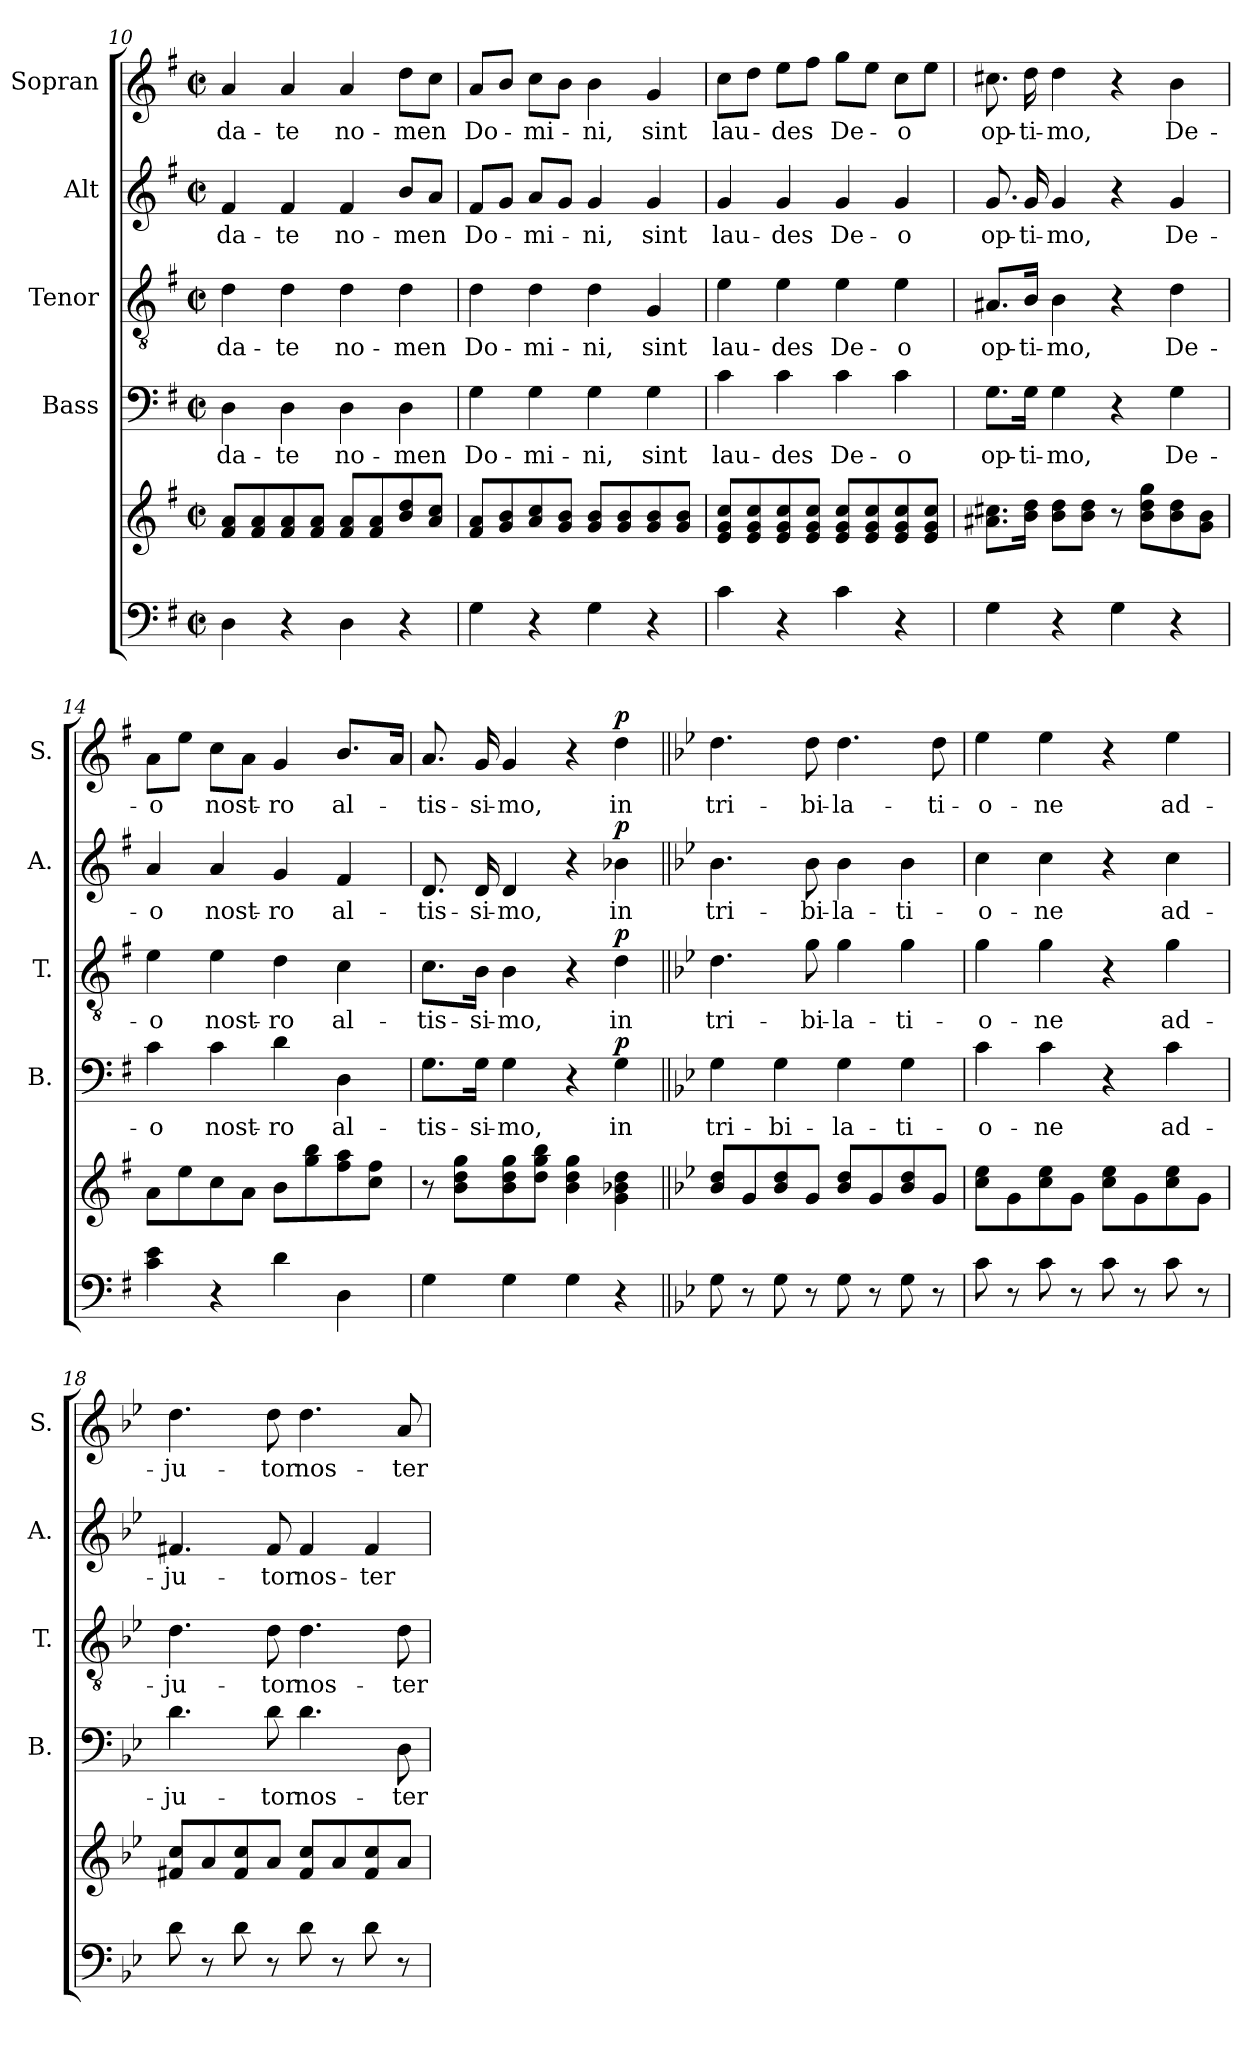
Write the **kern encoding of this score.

**kern	**kern	**kern	**text	**dynam	**kern	**text	**dynam	**kern	**text	**dynam	**kern	**text	**dynam
*part5	*part5	*part4	*part4	*part4	*part3	*part3	*part3	*part2	*part2	*part2	*part1	*part1	*part1
*staff6	*staff5	*staff4	*staff4	*staff4	*staff3	*staff3	*staff3	*staff2	*staff2	*staff2	*staff1	*staff1	*staff1
*	*	*I"Bass	*	*	*I"Tenor	*	*	*I"Alt	*	*	*I"Sopran	*	*
*	*	*I'B.	*	*	*I'T.	*	*	*I'A.	*	*	*I'S.	*	*
*clefF4	*clefG2	*clefF4	*	*	*clefGv2	*	*	*clefG2	*	*	*clefG2	*	*
*k[f#]	*k[f#]	*k[f#]	*	*	*k[f#]	*	*	*k[f#]	*	*	*k[f#]	*	*
*G:	*G:	*G:	*	*	*G:	*	*	*G:	*	*	*G:	*	*
*M2/2	*M2/2	*M2/2	*	*	*M2/2	*	*	*M2/2	*	*	*M2/2	*	*
*met(c|)	*met(c|)	*met(c|)	*	*	*met(c|)	*	*	*met(c|)	*	*	*met(c|)	*	*
=10	=10	=10	=10	=10	=10	=10	=10	=10	=10	=10	=10	=10	=10
!	!	!	!LO:LY:b	!	!	!LO:LY:b	!	!	!LO:LY:b	!	!	!LO:LY:b	!
4D\	8f#/ 8a/L	4D\	-da-	.	4d\	-da-	.	4f#/	-da-	.	4a/	-da-	.
.	8f#/ 8a/	.	.	.	.	.	.	.	.	.	.	.	.
!	!	!	!LO:LY:b	!	!	!LO:LY:b	!	!	!LO:LY:b	!	!	!LO:LY:b	!
4r	8f#/ 8a/	4D\	-te	.	4d\	-te	.	4f#/	-te	.	4a/	-te	.
.	8f#/ 8a/J	.	.	.	.	.	.	.	.	.	.	.	.
!	!	!	!LO:LY:b	!	!	!LO:LY:b	!	!	!LO:LY:b	!	!	!LO:LY:b	!
4D\	8f#/ 8a/L	4D\	no-	.	4d\	no-	.	4f#/	no-	.	4a/	no-	.
.	8f#/ 8a/	.	.	.	.	.	.	.	.	.	.	.	.
!	!	!	!LO:LY:b	!	!	!LO:LY:b	!	!	!LO:LY:b	!	!	!LO:LY:b	!
4r	8b/ 8dd/	4D\	-men	.	4d\	-men	.	8b/L	-men	.	8dd\L	-men	.
.	8a/ 8cc/J	.	.	.	.	.	.	8a/J	.	.	8cc\J	.	.
=11	=11	=11	=11	=11	=11	=11	=11	=11	=11	=11	=11	=11	=11
!	!	!	!LO:LY:b	!	!	!LO:LY:b	!	!	!LO:LY:b	!	!	!LO:LY:b	!
4G\	8f#/ 8a/L	4G\	Do-	.	4d\	Do-	.	8f#/L	Do-	.	8a/L	Do-	.
.	8g/ 8b/	.	.	.	.	.	.	8g/J	.	.	8b/J	.	.
!	!	!	!LO:LY:b	!	!	!LO:LY:b	!	!	!LO:LY:b	!	!	!LO:LY:b	!
4r	8a/ 8cc/	4G\	-mi-	.	4d\	-mi-	.	8a/L	-mi-	.	8cc\L	-mi-	.
.	8g/ 8b/J	.	.	.	.	.	.	8g/J	.	.	8b\J	.	.
!	!	!	!LO:LY:b	!	!	!LO:LY:b	!	!	!LO:LY:b	!	!	!LO:LY:b	!
4G\	8g/ 8b/L	4G\	-ni,	.	4d\	-ni,	.	4g/	-ni,	.	4b\	-ni,	.
.	8g/ 8b/	.	.	.	.	.	.	.	.	.	.	.	.
!	!	!	!LO:LY:b	!	!	!LO:LY:b	!	!	!LO:LY:b	!	!	!LO:LY:b	!
4r	8g/ 8b/	4G\	sint	.	4G/	sint	.	4g/	sint	.	4g/	sint	.
.	8g/ 8b/J	.	.	.	.	.	.	.	.	.	.	.	.
!!LO:PB:g=z
=12	=12	=12	=12	=12	=12	=12	=12	=12	=12	=12	=12	=12	=12
!	!	!	!LO:LY:b	!	!	!LO:LY:b	!	!	!LO:LY:b	!	!	!LO:LY:b	!
4c\	8e/ 8g/ 8cc/L	4c\	lau-	.	4e\	lau-	.	4g/	lau-	.	8cc\L	lau-	.
.	8e/ 8g/ 8cc/	.	.	.	.	.	.	.	.	.	8dd\J	.	.
!	!	!	!LO:LY:b	!	!	!LO:LY:b	!	!	!LO:LY:b	!	!	!LO:LY:b	!
4r	8e/ 8g/ 8cc/	4c\	-des	.	4e\	-des	.	4g/	-des	.	8ee\L	-des	.
.	8e/ 8g/ 8cc/J	.	.	.	.	.	.	.	.	.	8ff#\J	.	.
!	!	!	!LO:LY:b	!	!	!LO:LY:b	!	!	!LO:LY:b	!	!	!LO:LY:b	!
4c\	8e/ 8g/ 8cc/L	4c\	De-	.	4e\	De-	.	4g/	De-	.	8gg\L	De-	.
.	8e/ 8g/ 8cc/	.	.	.	.	.	.	.	.	.	8ee\J	.	.
!	!	!	!LO:LY:b	!	!	!LO:LY:b	!	!	!LO:LY:b	!	!	!LO:LY:b	!
4r	8e/ 8g/ 8cc/	4c\	-o	.	4e\	-o	.	4g/	-o	.	8cc\L	-o	.
.	8e/ 8g/ 8cc/J	.	.	.	.	.	.	.	.	.	8ee\J	.	.
=13	=13	=13	=13	=13	=13	=13	=13	=13	=13	=13	=13	=13	=13
!	!	!	!LO:LY:b	!	!	!LO:LY:b	!	!	!LO:LY:b	!	!	!LO:LY:b	!
4G\	8.a#X\ 8.cc#X\L	8.G\L	op-	.	8.A#X/L	op-	.	8.g/	op-	.	8.cc#X\	op-	.
!	!	!	!LO:LY:b	!	!	!LO:LY:b	!	!	!LO:LY:b	!	!	!LO:LY:b	!
.	16b\ 16dd\Jk	16G\Jk	-ti-	.	16B/Jk	-ti-	.	16g/	-ti-	.	16dd\	-ti-	.
!	!	!	!LO:LY:b	!	!	!LO:LY:b	!	!	!LO:LY:b	!	!	!LO:LY:b	!
4r	8b\ 8dd\L	4G\	-mo,	.	4B\	-mo,	.	4g/	-mo,	.	4dd\	-mo,	.
.	8b\ 8dd\J	.	.	.	.	.	.	.	.	.	.	.	.
4G\	8r	4r	.	.	4r	.	.	4r	.	.	4r	.	.
.	8b\ 8dd\ 8gg\L	.	.	.	.	.	.	.	.	.	.	.	.
!	!	!	!LO:LY:b	!	!	!LO:LY:b	!	!	!LO:LY:b	!	!	!LO:LY:b	!
4r	8b\ 8dd\	4G\	De-	.	4d\	De-	.	4g/	De-	.	4b\	De-	.
.	8g\ 8b\J	.	.	.	.	.	.	.	.	.	.	.	.
=14	=14	=14	=14	=14	=14	=14	=14	=14	=14	=14	=14	=14	=14
!	!	!	!LO:LY:b	!	!	!LO:LY:b	!	!	!LO:LY:b	!	!	!LO:LY:b	!
4c\ 4e\	8a\L	4c\	-o	.	4e\	-o	.	4a/	-o	.	8a\L	-o	.
.	8ee\	.	.	.	.	.	.	.	.	.	8ee\J	.	.
!	!	!	!LO:LY:b	!	!	!LO:LY:b	!	!	!LO:LY:b	!	!	!LO:LY:b	!
4r	8cc\	4c\	nost-	.	4e\	nost-	.	4a/	nost-	.	8cc\L	nost-	.
.	8a\J	.	.	.	.	.	.	.	.	.	8a\J	.	.
!	!	!	!LO:LY:b	!	!	!LO:LY:b	!	!	!LO:LY:b	!	!	!LO:LY:b	!
4d\	8b\L	4d\	-ro	.	4d\	-ro	.	4g/	-ro	.	4g/	-ro	.
.	8gg\ 8bb\	.	.	.	.	.	.	.	.	.	.	.	.
!	!	!	!LO:LY:b	!	!	!LO:LY:b	!	!	!LO:LY:b	!	!	!LO:LY:b	!
4D\	8ff#\ 8aa\	4D\	al-	.	4c\	al-	.	4f#/	al-	.	8.b/L	al-	.
.	8cc\ 8ff#\J	.	.	.	.	.	.	.	.	.	.	.	.
.	.	.	.	.	.	.	.	.	.	.	16a/Jk	.	.
=15	=15	=15	=15	=15	=15	=15	=15	=15	=15	=15	=15	=15	=15
!	!	!	!LO:LY:b	!	!	!LO:LY:b	!	!	!LO:LY:b	!	!	!LO:LY:b	!
4G\	8r	8.G\L	-tis-	.	8.c\L	-tis-	.	8.d/	-tis-	.	8.a/	-tis-	.
.	8b\ 8dd\ 8gg\L	.	.	.	.	.	.	.	.	.	.	.	.
!	!	!	!LO:LY:b	!	!	!LO:LY:b	!	!	!LO:LY:b	!	!	!LO:LY:b	!
.	.	16G\Jk	-si-	.	16B\Jk	-si-	.	16d/	-si-	.	16g/	-si-	.
!	!	!	!LO:LY:b	!	!	!LO:LY:b	!	!	!LO:LY:b	!	!	!LO:LY:b	!
4G\	8b\ 8dd\ 8gg\	4G\	-mo,	.	4B\	-mo,	.	4d/	-mo,	.	4g/	-mo,	.
.	8dd\ 8gg\ 8bb\J	.	.	.	.	.	.	.	.	.	.	.	.
4G\	4b\ 4dd\ 4gg\	4r	.	.	4r	.	.	4r	.	.	4r	.	.
!	!	!	!LO:LY:b	!LO:DY:a	!	!LO:LY:b	!LO:DY:a	!	!LO:LY:b	!LO:DY:a	!	!LO:LY:b	!LO:DY:a
4r	4g\ 4b-X\ 4dd\	4G\	in	p	4d\	in	p	4b-X\	in	p	4dd\	in	p
!!LO:LB:g=z
=16||	=16||	=16||	=16||	=16||	=16||	=16||	=16||	=16||	=16||	=16||	=16||	=16||	=16||
*k[b-e-]	*k[b-e-]	*k[b-e-]	*	*	*k[b-e-]	*	*	*k[b-e-]	*	*	*k[b-e-]	*	*
*B-:	*B-:	*B-:	*	*	*B-:	*	*	*B-:	*	*	*B-:	*	*
!	!	!	!LO:LY:b	!	!	!LO:LY:b	!	!	!LO:LY:b	!	!	!LO:LY:b	!
8G\	8b-/ 8dd/L	4G\	tri-	.	4.d\	tri-	.	4.b-\	tri-	.	4.dd\	tri-	.
8r	8g/	.	.	.	.	.	.	.	.	.	.	.	.
!	!	!	!LO:LY:b	!	!	!	!	!	!	!	!	!	!
8G\	8b-/ 8dd/	4G\	-bi-	.	.	.	.	.	.	.	.	.	.
!	!	!	!	!	!	!LO:LY:b	!	!	!LO:LY:b	!	!	!LO:LY:b	!
8r	8g/J	.	.	.	8g\	-bi-	.	8b-\	-bi-	.	8dd\	-bi-	.
!	!	!	!LO:LY:b	!	!	!LO:LY:b	!	!	!LO:LY:b	!	!	!LO:LY:b	!
8G\	8b-/ 8dd/L	4G\	-la-	.	4g\	-la-	.	4b-\	-la-	.	4.dd\	-la-	.
8r	8g/	.	.	.	.	.	.	.	.	.	.	.	.
!	!	!	!LO:LY:b	!	!	!LO:LY:b	!	!	!LO:LY:b	!	!	!	!
8G\	8b-/ 8dd/	4G\	-ti-	.	4g\	-ti-	.	4b-\	-ti-	.	.	.	.
!	!	!	!	!	!	!	!	!	!	!	!	!LO:LY:b	!
8r	8g/J	.	.	.	.	.	.	.	.	.	8dd\	-ti-	.
=17	=17	=17	=17	=17	=17	=17	=17	=17	=17	=17	=17	=17	=17
!	!	!	!LO:LY:b	!	!	!LO:LY:b	!	!	!LO:LY:b	!	!	!LO:LY:b	!
8c\	8cc\ 8ee-\L	4c\	-o-	.	4g\	-o-	.	4cc\	-o-	.	4ee-\	-o-	.
8r	8g\	.	.	.	.	.	.	.	.	.	.	.	.
!	!	!	!LO:LY:b	!	!	!LO:LY:b	!	!	!LO:LY:b	!	!	!LO:LY:b	!
8c\	8cc\ 8ee-\	4c\	-ne	.	4g\	-ne	.	4cc\	-ne	.	4ee-\	-ne	.
8r	8g\J	.	.	.	.	.	.	.	.	.	.	.	.
8c\	8cc\ 8ee-\L	4r	.	.	4r	.	.	4r	.	.	4r	.	.
8r	8g\	.	.	.	.	.	.	.	.	.	.	.	.
!	!	!	!LO:LY:b	!	!	!LO:LY:b	!	!	!LO:LY:b	!	!	!LO:LY:b	!
8c\	8cc\ 8ee-\	4c\	ad-	.	4g\	ad-	.	4cc\	ad-	.	4ee-\	ad-	.
8r	8g\J	.	.	.	.	.	.	.	.	.	.	.	.
=18	=18	=18	=18	=18	=18	=18	=18	=18	=18	=18	=18	=18	=18
!	!	!	!LO:LY:b	!	!	!LO:LY:b	!	!	!LO:LY:b	!	!	!LO:LY:b	!
8d\	8f#X/ 8cc/L	4.d\	-ju-	.	4.d\	-ju-	.	4.f#X/	-ju-	.	4.dd\	-ju-	.
8r	8a/	.	.	.	.	.	.	.	.	.	.	.	.
8d\	8f#/ 8cc/	.	.	.	.	.	.	.	.	.	.	.	.
!	!	!	!LO:LY:b	!	!	!LO:LY:b	!	!	!LO:LY:b	!	!	!LO:LY:b	!
8r	8a/J	8d\	-tor	.	8d\	-tor	.	8f#/	-tor	.	8dd\	-tor	.
!	!	!	!LO:LY:b	!	!	!LO:LY:b	!	!	!LO:LY:b	!	!	!LO:LY:b	!
8d\	8f#/ 8cc/L	4.d\	nos-	.	4.d\	nos-	.	4f#/	nos-	.	4.dd\	nos-	.
8r	8a/	.	.	.	.	.	.	.	.	.	.	.	.
!	!	!	!	!	!	!	!	!	!LO:LY:b	!	!	!	!
8d\	8f#/ 8cc/	.	.	.	.	.	.	4f#/	-ter	.	.	.	.
!	!	!	!LO:LY:b	!	!	!LO:LY:b	!	!	!	!	!	!LO:LY:b	!
8r	8a/J	8D\	-ter	.	8d\	-ter	.	.	.	.	8a/	-ter	.
=	=	=	=	=	=	=	=	=	=	=	=	=	=
*-	*-	*-	*-	*-	*-	*-	*-	*-	*-	*-	*-	*-	*-
